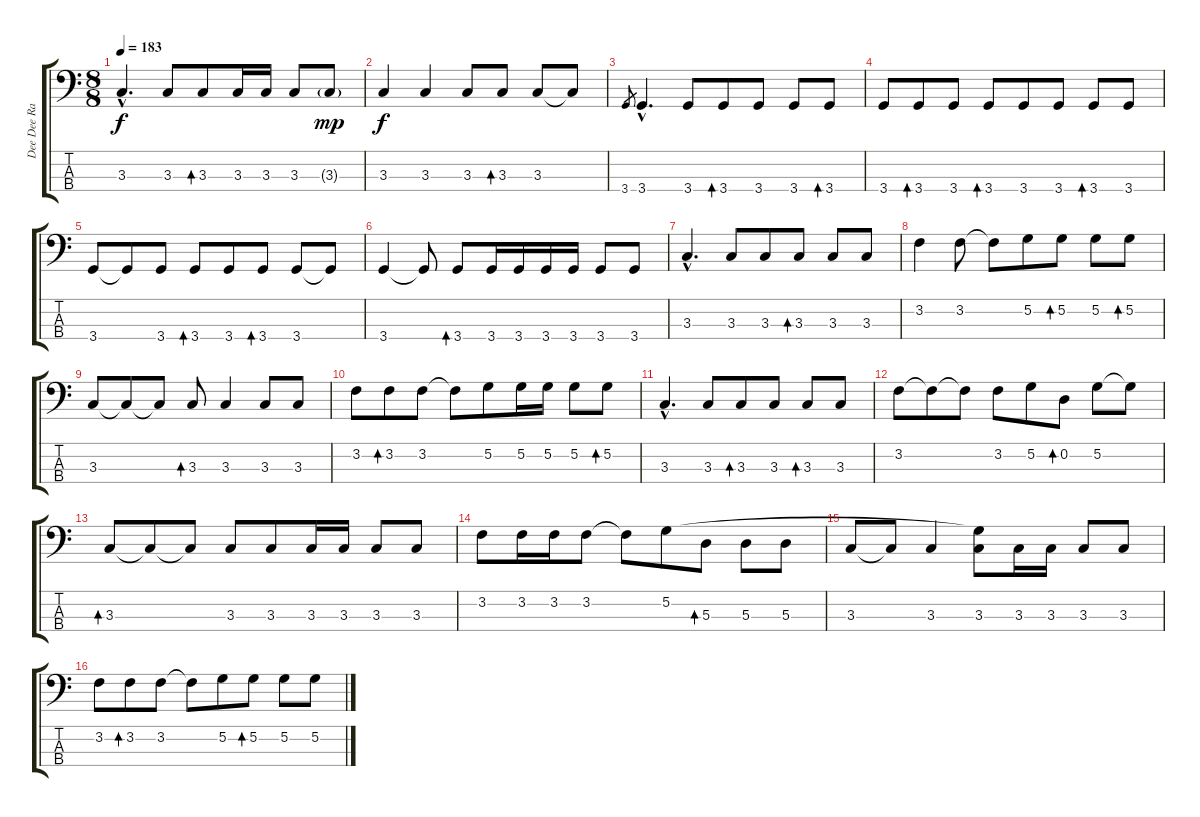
\track ("Dee Dee Ramone - Bass" "Dee Dee Ra") {instrument electricbasspick}
\staff {score tabs}
\tuning (G2 D2 A1 E1) {hide}
\ts (8 8)
\tempo 183
\clef f4
\ks c
3.3{hac}.4{d dy f} 3.3.8 3.3.8{bd 240} 3.3.16 3.3.16 3.3.8 3.3{g}.8{dy mp} |
3.3.4{dy f} 3.3.4 3.3.8 3.3.8{bd 240} 3.3.8 3.3{t}.8 |
3.4.8{gr} 3.4{hac}.4{d} 3.4.8 3.4.8{bd 240} 3.4.8 3.4.8 3.4.8{bd 240} |
3.4.8 3.4.8{bd 240} 3.4.8 3.4.8{bd 240} 3.4.8 3.4.8 3.4.8{bd 240} 3.4.8 |
3.4.8 3.4{t}.8 3.4.8 3.4.8{bd 240} 3.4.8 3.4.8{bd 240} 3.4.8 3.4{t}.8 |
3.4.4 3.4{t}.8 3.4.8{bd 240} 3.4.16 3.4.16 3.4.16 3.4.16 3.4.8 3.4.8 |
3.3{hac}.4{d} 3.3.8 3.3.8 3.3.8{bd 240} 3.3.8 3.3.8 |
3.2.4 3.2.8 3.2{t}.8 5.2.8 5.2.8{bd 240} 5.2.8 5.2.8{bd 240} |
3.3.8 3.3{t}.8 3.3{t}.8 3.3.8{bd 240} 3.3.4 3.3.8 3.3.8 |
3.2.8 3.2.8{bd 240} 3.2.8 3.2{t}.8 5.2.8 5.2.16 5.2.16 5.2.8 5.2.8{bd 240} |
3.3{hac}.4{d} 3.3.8 3.3.8{bd 240} 3.3.8 3.3.8{bd 240} 3.3.8 |
3.2.8 3.2{t}.8 3.2{t}.8 3.2.8 5.2.8 0.2.8{bd 240} 5.2.8 5.2{t}.8 |
3.3.8{bd 240} 3.3{t}.8 3.3{t}.8 3.3.8 3.3.8 3.3.16 3.3.16 3.3.8 3.3.8 |
3.2.8 3.2.16 3.2.16 3.2.8 3.2{t}.8 5.2.8 5.3.8{bd 240} 5.3.8 5.3.8 |
3.3.8 3.3{t}.8 3.3.4 (5.2{t} 3.3).8 3.3.16 3.3.16 3.3.8 3.3.8 |
3.2.8 3.2.8{bd 240} 3.2.8 3.2{t}.8 5.2.8 5.2.8{bd 240} 5.2.8 5.2.8
